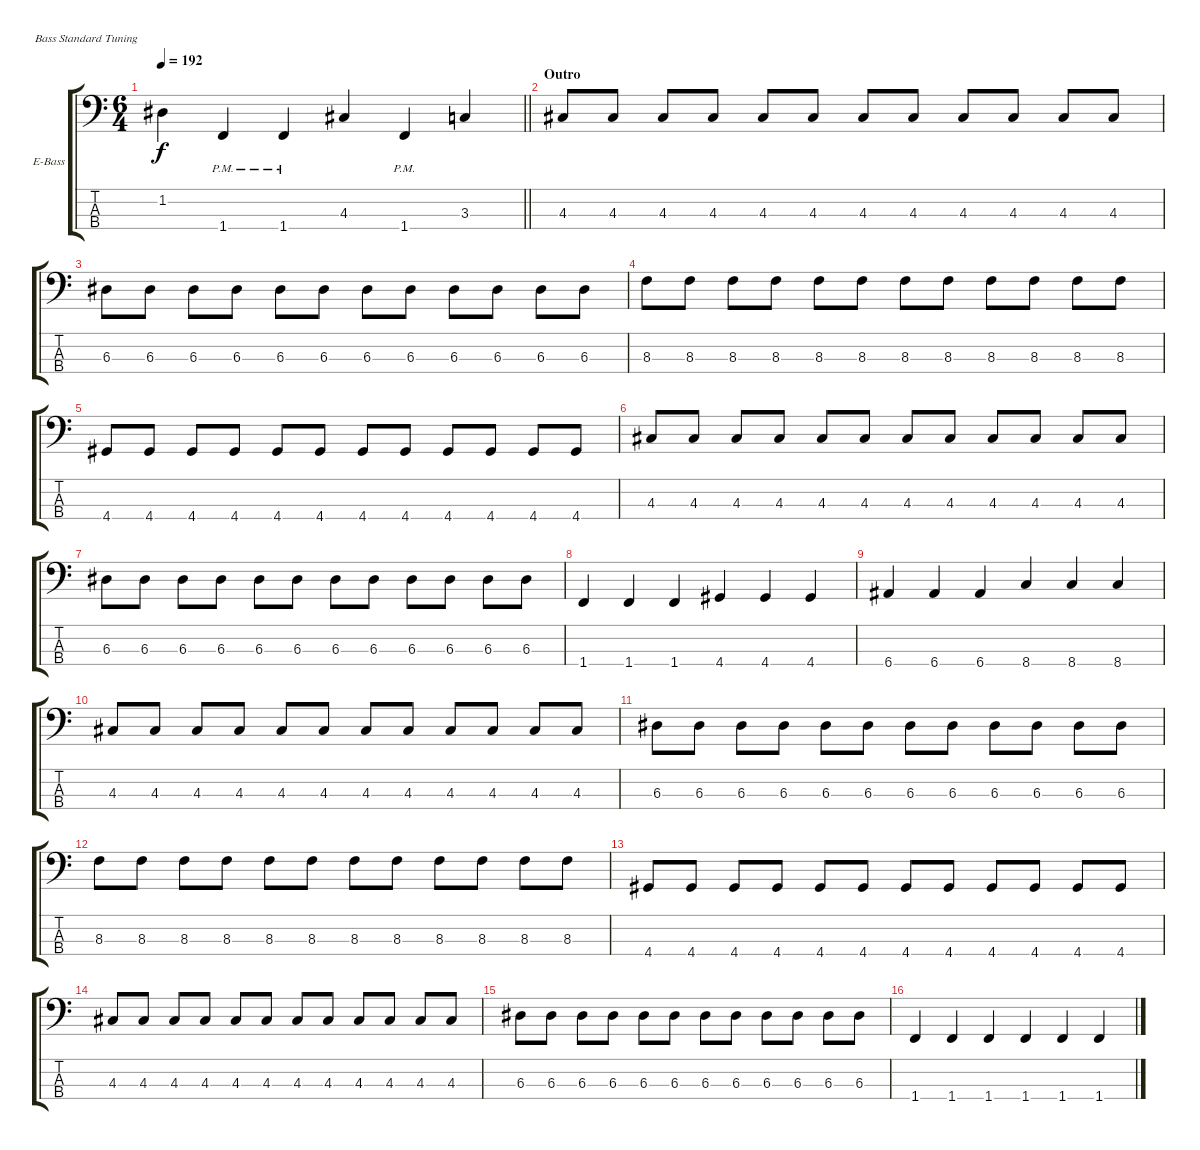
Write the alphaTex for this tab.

\bracketExtendMode groupsimilarinstruments
\firstSystemTrackNameOrientation horizontal
\otherSystemsTrackNameOrientation horizontal
\track ("Bass" "E-Bass") {instrument electricbassfinger}
\staff {score tabs}
\tuning (G2 D2 A1 E1)
\ts (6 4)
\tempo 192
\clef f4
\barLineRight lightlight
\ks c
1.2.4{dy f} 1.4{pm}.4 1.4{pm}.4 4.3.4 1.4{pm}.4 3.3.4 |
\section ("" "Outro")
4.3.8 4.3.8 4.3.8 4.3.8 4.3.8 4.3.8 4.3.8 4.3.8 4.3.8 4.3.8 4.3.8 4.3.8 |
6.3.8 6.3.8 6.3.8 6.3.8 6.3.8 6.3.8 6.3.8 6.3.8 6.3.8 6.3.8 6.3.8 6.3.8 |
8.3.8 8.3.8 8.3.8 8.3.8 8.3.8 8.3.8 8.3.8 8.3.8 8.3.8 8.3.8 8.3.8 8.3.8 |
4.4.8 4.4.8 4.4.8 4.4.8 4.4.8 4.4.8 4.4.8 4.4.8 4.4.8 4.4.8 4.4.8 4.4.8 |
4.3.8 4.3.8 4.3.8 4.3.8 4.3.8 4.3.8 4.3.8 4.3.8 4.3.8 4.3.8 4.3.8 4.3.8 |
6.3.8 6.3.8 6.3.8 6.3.8 6.3.8 6.3.8 6.3.8 6.3.8 6.3.8 6.3.8 6.3.8 6.3.8 |
1.4.4 1.4.4 1.4.4 4.4.4 4.4.4 4.4.4 |
6.4.4 6.4.4 6.4.4 8.4.4 8.4.4 8.4.4 |
4.3.8 4.3.8 4.3.8 4.3.8 4.3.8 4.3.8 4.3.8 4.3.8 4.3.8 4.3.8 4.3.8 4.3.8 |
6.3.8 6.3.8 6.3.8 6.3.8 6.3.8 6.3.8 6.3.8 6.3.8 6.3.8 6.3.8 6.3.8 6.3.8 |
8.3.8 8.3.8 8.3.8 8.3.8 8.3.8 8.3.8 8.3.8 8.3.8 8.3.8 8.3.8 8.3.8 8.3.8 |
4.4.8 4.4.8 4.4.8 4.4.8 4.4.8 4.4.8 4.4.8 4.4.8 4.4.8 4.4.8 4.4.8 4.4.8 |
4.3.8 4.3.8 4.3.8 4.3.8 4.3.8 4.3.8 4.3.8 4.3.8 4.3.8 4.3.8 4.3.8 4.3.8 |
6.3.8 6.3.8 6.3.8 6.3.8 6.3.8 6.3.8 6.3.8 6.3.8 6.3.8 6.3.8 6.3.8 6.3.8 |
1.4.4 1.4.4 1.4.4 1.4.4 1.4.4 1.4.4
